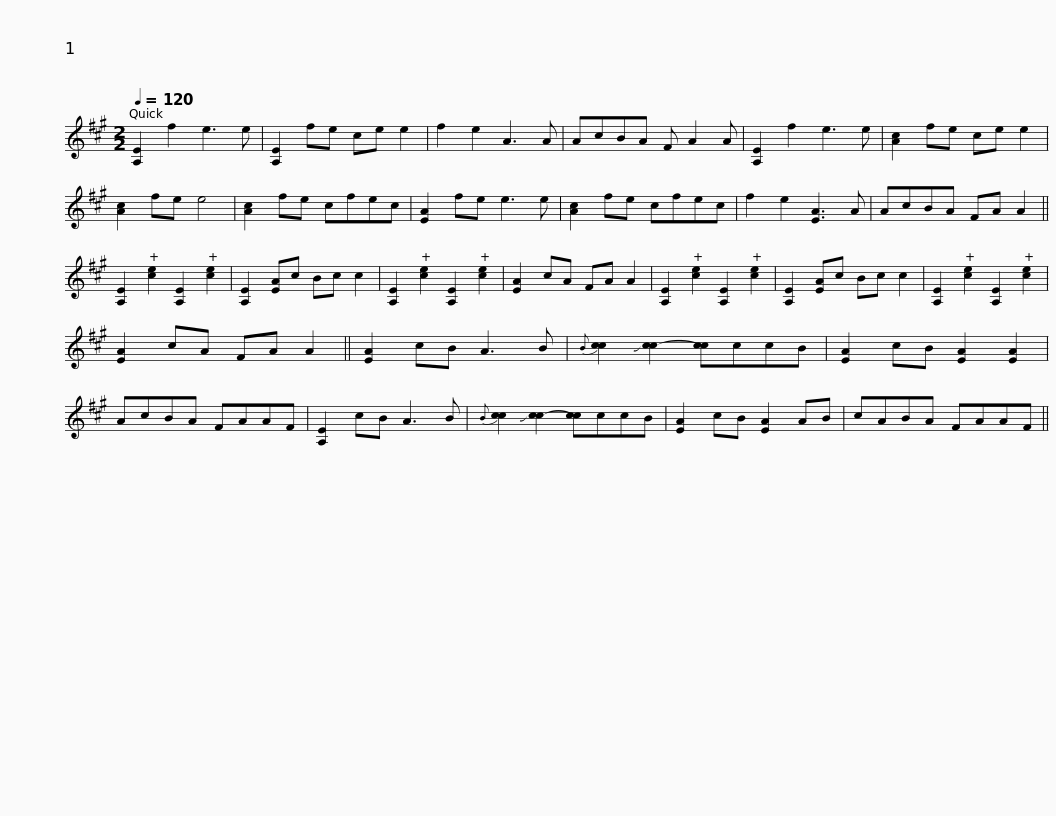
X:1
L:1/8
Q:1/4=120
M:2/2
I:linebreak $
K:A
V:1 treble
V:1
 [A,E]2 f2 e3 e | [A,E]2 fe ce e2 | f2 e2 A3 A | AcBA F A2 A | [A,E]2 f2 e3 e | %5
 [Ac]2 fe ce e2 | [Ac]2 fe e4 |$ [Ac]2 fe cfec | [EA]2 fe e3 e | [Ac]2 fe cfec | %10
 f2 e2 [EA]3 A | AcBA FA A2 || [A,E]2 [ce]2 [A,E]2 [ce]2 | [A,E]2 [EA]c Bc c2 |$ [A,E]2 [ce]2 [A,E]2 [ce]2 | %15
 [EA]2 cA FA A2 | [A,E]2 [ce]2 [A,E]2 [ce]2 | [A,E]2 [EA]c Bc c2 | [A,E]2 [ce]2 [A,E]2 [ce]2 | [EA]2 cA FA A2 || %20
 [EA]2 cB A3 B |${B} [cc]2 !slide![cc-]2 [cc]ccB | [EA]2 cB [EA]2 [EA]2 | AcBA FAAF | [A,E]2 cB A3 B | %25
{B} [cc]2 !slide![cc-]2 [cc]ccB | [EA]2 cB [EA]2 AB |$ cABA FAAF || %28
